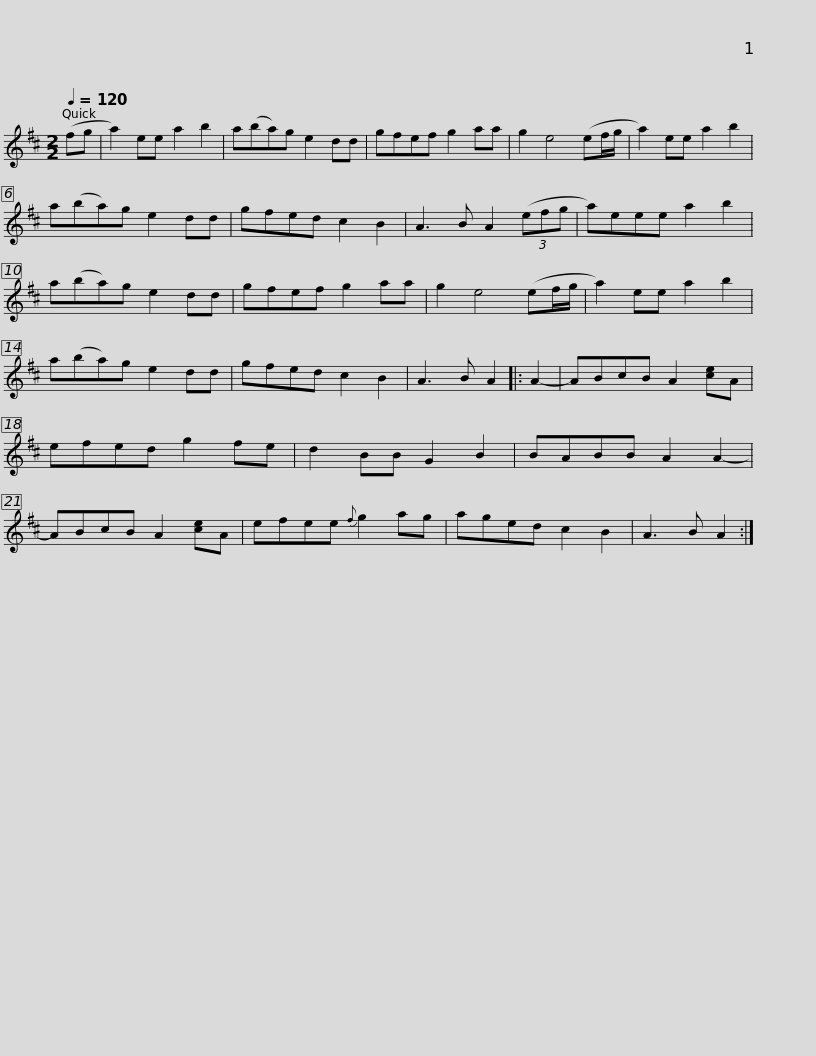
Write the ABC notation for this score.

X:1
L:1/8
Q:1/4=120
M:2/2
I:linebreak $
K:D
V:1 treble
V:1
 (fg | a2) ee a2 b2 | a(ba)g e2 dd | gfef g2 aa | g2 e4 (ef/g/ | %5
 a2) ee a2 b2 | a(ba)g e2 dd |$ gfed c2 B2 | A3 B A2 (3(efg | a)eee a2 b2 | %10
 a(ba)g e2 dd | gfef g2 aa | g2 e4 (ef/g/ |$ a2) ee a2 b2 | a(ba)g e2 dd | %15
 gfed c2 B2 | A3 B A2 |: A2- | ABcB A2 [ce]A | efed g2 fe | %20
 d2 BB G2 B2 |$ BABB A2 A2- | ABcB A2 [ce]A | efee{f} g2 ag | aged c2 B2 | %25
 A3 B A2 :| %26
